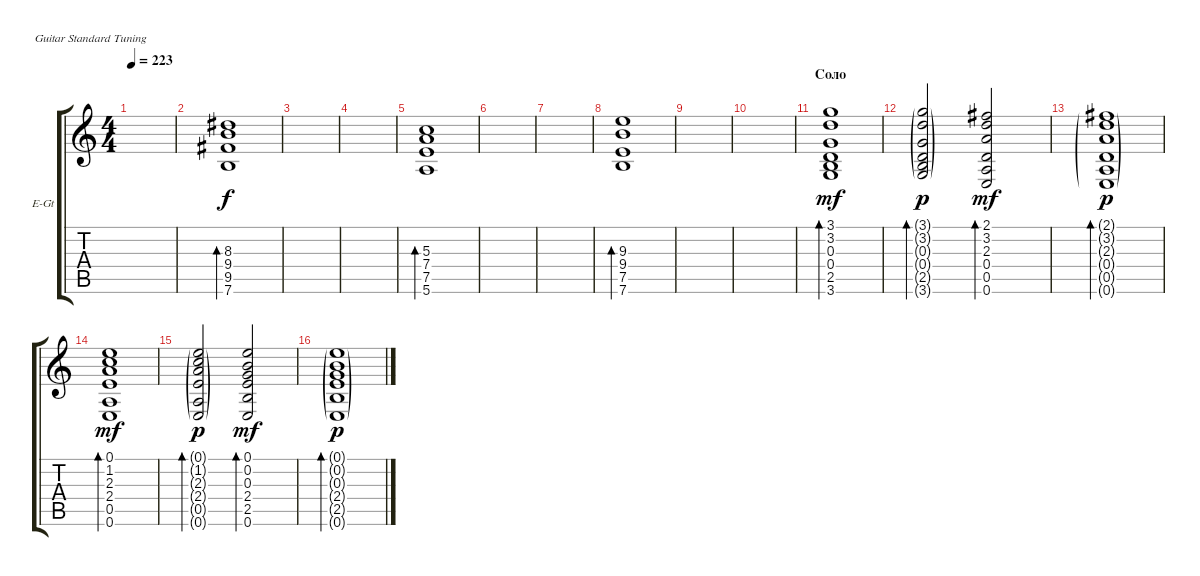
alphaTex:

\defaultSystemsLayout 4
\bracketExtendMode groupsimilarinstruments
\firstSystemTrackNameOrientation horizontal
\otherSystemsTrackNameOrientation horizontal
\track ("Electric Guitar" "E-Gt") {instrument electricguitarclean}
\staff {score tabs}
\tuning (E4 B3 G3 D3 A2 E2)
\ts (4 4)
\tempo 223
\clef g2
\scale
0.333333
\ks c
|
\scale
0.333333 (7.6 9.5 9.4 8.3).1{bd 67} |
\scale
0.333333 |
\scale
0.333333 |
\scale
0.333333 (5.6 7.5 7.4 5.3).1{bd 65} |
\scale
0.333333 |
\scale
0.333333 |
\scale
0.333333 (7.6 7.5 9.4 9.3).1{bd 67} |
\scale
0.333333 |
\scale
0.333333 |
\section ("" "Соло")
\scale
0.333333 (3.1 3.2 0.3 0.4 2.5 3.6).1{bd 113 dy mf} |
(3.1{g} 3.2{g} 0.3{g} 0.4{g} 2.5{g} 3.6{g}).2{bd 113 dy p} (2.1 3.2 2.3 0.4 0.5 0.6).2{bd 110 dy mf} |
(2.1{g} 3.2{g} 2.3{g} 0.4{g} 0.5{g} 0.6{g}).1{bd 110 dy p} |
(0.1 1.2 2.3 2.4 0.5 0.6).1{bd 107 dy mf} |
(0.1{g} 1.2{g} 2.3{g} 2.4{g} 0.5{g} 0.6{g}).2{bd 107 dy p} (0.1 0.2 0.3 2.4 2.5 0.6).2{bd 104 dy mf} |
(0.1{g} 0.2{g} 0.3{g} 2.4{g} 2.5{g} 0.6{g}).1{bd 104 dy p}
